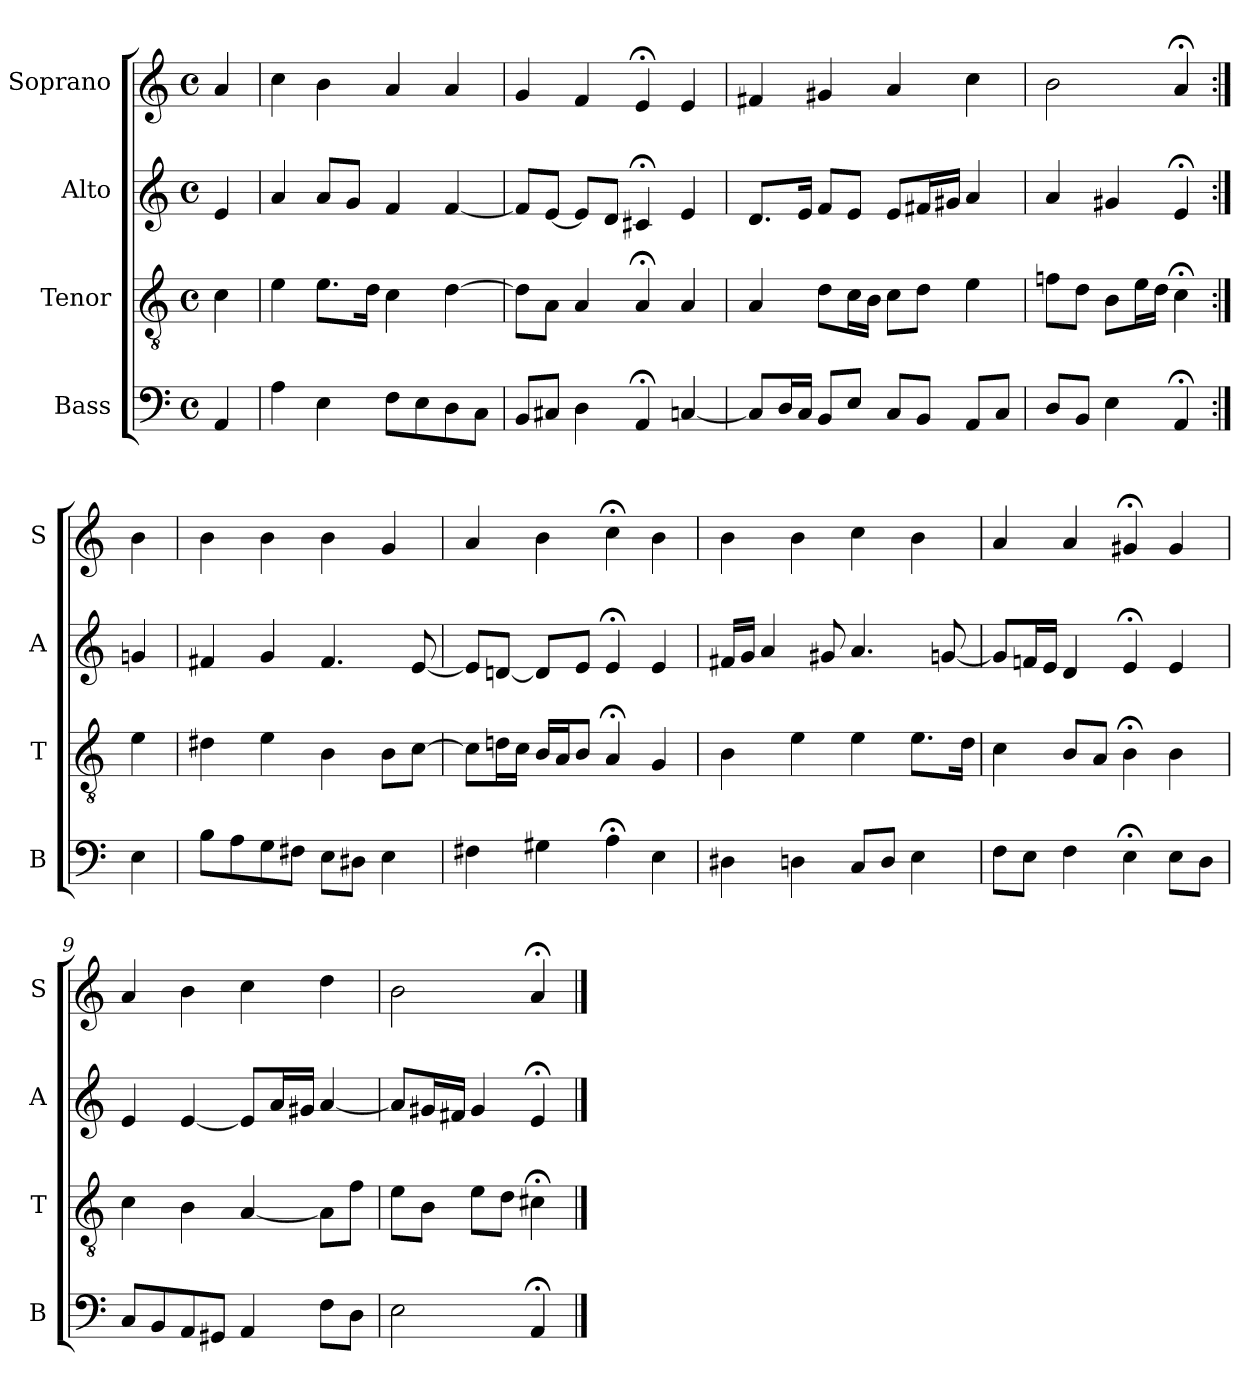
**kern	**kern	**kern	**kern
*part4	*part3	*part2	*part1
*staff4	*staff3	*staff2	*staff1
*I"Bass	*I"Tenor	*I"Alto	*I"Soprano
*I'B	*I'T	*I'A	*I'S
*clefF4	*clefGv2	*clefG2	*clefG2
*k[]	*k[]	*k[]	*k[]
*a:	*a:	*a:	*a:
*M4/4	*M4/4	*M4/4	*M4/4
*met(c)	*met(c)	*met(c)	*met(c)
*MM100	*MM100	*MM100	*MM100
=	=	=	=
4AA	4c	4e	4a
=1	=1	=1	=1
4A	4e	4a	4cc
4E	8.eL	8aL	4b
.	.	8gJ	.
.	16dJk	.	.
8FL	4c	4f	4a
8E	.	.	.
8D	[4d	[4f	4a
8CJ	.	.	.
=2	=2	=2	=2
8BBL	8dL]	8fL]	4g
8C#XJ	8AJ	[8eJ	.
4D	4A	8eL]	4f
.	.	8dJ	.
4AA;<	4A;<	4c#X;<	4e;<
[4Cn	4A	4e	4e
=3	=3	=3	=3
8CL]	4A	8.dL	4f#X
16DL	.	.	.
16CJJ	.	16eJk	.
8BBL	8dL	8fL	4g#X
8EJ	16cL	8eJ	.
.	16BJJ	.	.
8CL	8cL	8eL	4a
8BBJ	8dJ	16f#XL	.
.	.	16g#XJJ	.
8AAL	4e	4a	4cc
8CJ	.	.	.
=4	=4	=4	=4
8DL	8fnL	4a	2b
8BBJ	8dJ	.	.
4E	8BL	4g#X	.
.	16eL	.	.
.	16dJJ	.	.
4AA;<	4c;<	4e;<	4a;<
=:|!	=:|!	=:|!	=:|!
4E	4e	4gn	4b
=5	=5	=5	=5
8BL	4d#X	4f#X	4b
8A	.	.	.
8G	4e	4g	4b
8F#XJ	.	.	.
8EL	4B	4.f#	4b
8D#XJ	.	.	.
4E	8BL	.	4g
.	[8cJ	[8e	.
=6	=6	=6	=6
4F#X	8cL]	8eL]	4a
.	16dnL	[8dnJ	.
.	16cJJ	.	.
4G#Xi	16BiLL	8diL]	4bi
.	16AJ	.	.
.	8BJ	8eJ	.
4A;<	4A;<	4e;<	4cc;<
4E	4G	4e	4b
=7	=7	=7	=7
4D#X	4B	16f#XLL	4b
.	.	16gJJ	.
.	.	4a	.
4Dn	4e	.	4b
.	.	8g#X	.
8CL	4e	4.a	4cc
8DJ	.	.	.
4E	8.eL	.	4b
.	.	[8gn	.
.	16dJk	.	.
=8	=8	=8	=8
8FL	4c	8gL]	4a
8EJ	.	16fnL	.
.	.	16eJJ	.
4F	8BL	4d	4a
.	8AJ	.	.
4E;<	4B;<	4e;<	4g#X;<
8EL	4B	4e	4g#
8DJ	.	.	.
=9	=9	=9	=9
8CL	4c	4e	4a
8BB	.	.	.
8AA	4B	[4e	4b
8GG#XJ	.	.	.
4AA	[4A	8eL]	4cc
.	.	16aL	.
.	.	16g#XJJ	.
8FL	8AL]	[4a	4dd
8DJ	8fJ	.	.
=10	=10	=10	=10
2E	8eL	8aL]	2b
.	8BJ	16g#XL	.
.	.	16f#XJJ	.
.	8eL	4g#	.
.	8dJ	.	.
4AA;<	4c#X;<	4e;<	4a;<
==	==	==	==
*-	*-	*-	*-
